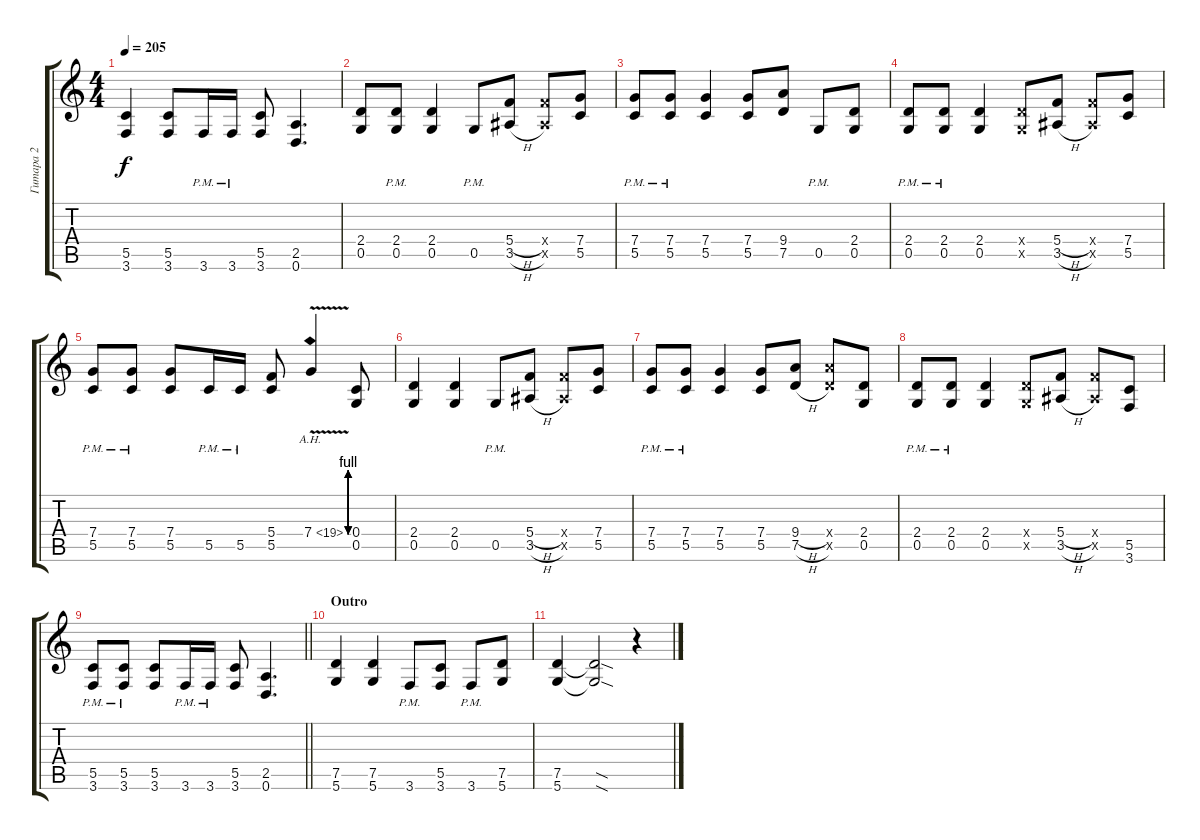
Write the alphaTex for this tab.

\track ("Гитара 2" "Гитара 2") {instrument distortionguitar}
\staff {score tabs}
\tuning (D4 A3 F3 C3 G2 D2) {hide}
\ts (4 4)
\tempo 205
\clef g2
\ks aminor
(5.5{t} 3.6{t}).4{dy f} (5.5 3.6).8 3.6{pm}.16 3.6{pm}.16 (5.5 3.6).8 (2.5 0.6).4{d} |
(2.4 0.5).8 (2.4{pm} 0.5{pm}).8 (2.4 0.5).4 0.5{pm}.8 (5.4{h} 3.5{h}).8 (5.4{x} 3.5{x}).8 (7.4 5.5).8 |
(7.4{pm} 5.5{pm}).8 (7.4{pm} 5.5{pm}).8 (7.4 5.5).4 (7.4 5.5).8 (9.4 7.5).8 0.5{pm}.8 (2.4 0.5).8 |
(2.4{pm} 0.5{pm}).8 (2.4{pm} 0.5{pm}).8 (2.4 0.5).4 (2.4{x} 0.5{x}).8 (5.4{h} 3.5{h}).8 (5.4{x} 3.5{x}).8 (7.4 5.5).8 |
(7.4{pm} 5.5{pm}).8 (7.4{pm} 5.5{pm}).8 (7.4 5.5).8 5.5{pm}.16 5.5{pm}.16 (5.4 5.5).8 7.4{be (custom 0 0 15 4 31 0 46 4 60 0) ah 12 v}.4 (0.4 0.5).8 |
(2.4 0.5).4 (2.4 0.5).4 0.5{pm}.8 (5.4{h} 3.5{h}).8 (5.4{x} 3.5{x}).8 (7.4 5.5).8 |
(7.4{pm} 5.5{pm}).8 (7.4{pm} 5.5{pm}).8 (7.4 5.5).4 (7.4 5.5).8 (9.4{h} 7.5{h}).8 (9.4{x} 7.5{x}).8 (2.4 0.5).8 |
(2.4{pm} 0.5{pm}).8 (2.4{pm} 0.5{pm}).8 (2.4 0.5).4 (2.4{x} 0.5{x}).8 (5.4{h} 3.5{h}).8 (5.4{x} 3.5{x}).8 (5.5 3.6).8 |
\barLineRight lightlight
(5.5{pm} 3.6{pm}).8 (5.5{pm} 3.6{pm}).8 (5.5 3.6).8 3.6{pm}.16 3.6{pm}.16 (5.5 3.6).8 (2.5 0.6).4{d} |
\section ("" "Outro")
(7.5 5.6).4 (7.5 5.6).4 3.6{pm}.8 (5.5 3.6).8 3.6{pm}.8 (7.5 5.6).8 |
(7.5 5.6).4 (7.5{sod t} 5.6{sod t}).2 r.4
